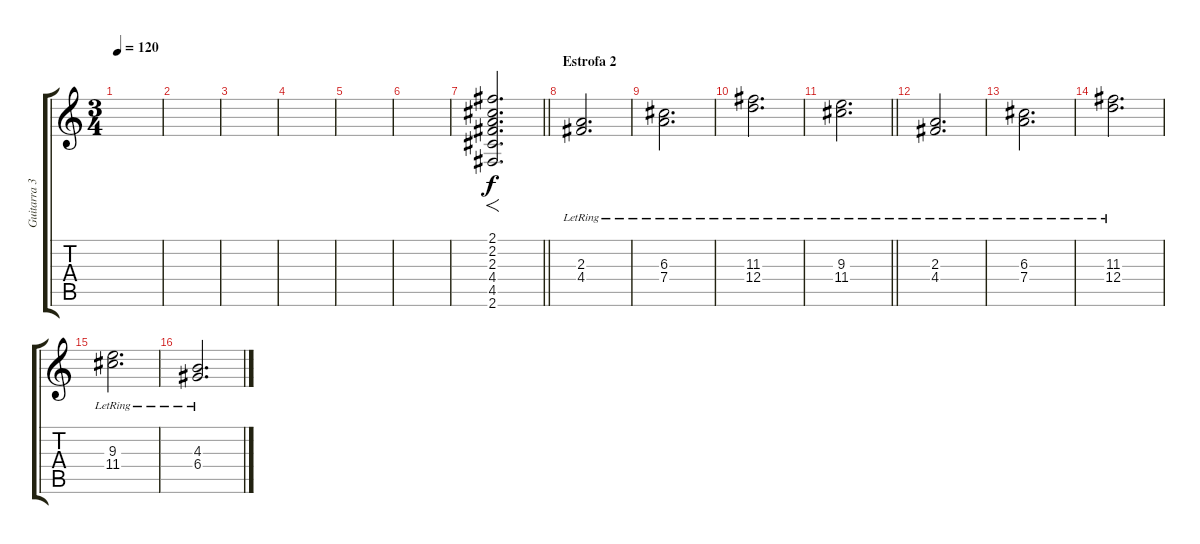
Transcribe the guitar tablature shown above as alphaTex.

\track ("Guitarra 3" "Guitarra 3") {instrument overdrivenguitar}
\staff {score tabs}
\tuning (E4 B3 G3 D3 A2 E2) {hide}
\ts (3 4)
\tempo 120
\clef g2
\ks c
|
|
|
|
|
|
\barLineRight lightlight
(2.1 2.2 2.3 4.4 4.5 2.6).2{f d dy f volume 7} |
\section ("" "Estrofa 2")
(2.3{lr} 4.4{lr}).2{d} |
(6.3{lr} 7.4{lr}).2{d} |
(11.3{lr} 12.4{lr}).2{d} |
\barLineRight lightlight
(9.3{lr} 11.4{lr}).2{d} |
(2.3{lr} 4.4{lr}).2{d} |
(6.3{lr} 7.4{lr}).2{d} |
(11.3{lr} 12.4{lr}).2{d} |
(9.3{lr} 11.4{lr}).2{d} |
(4.3{lr} 6.4{lr}).2{d}
